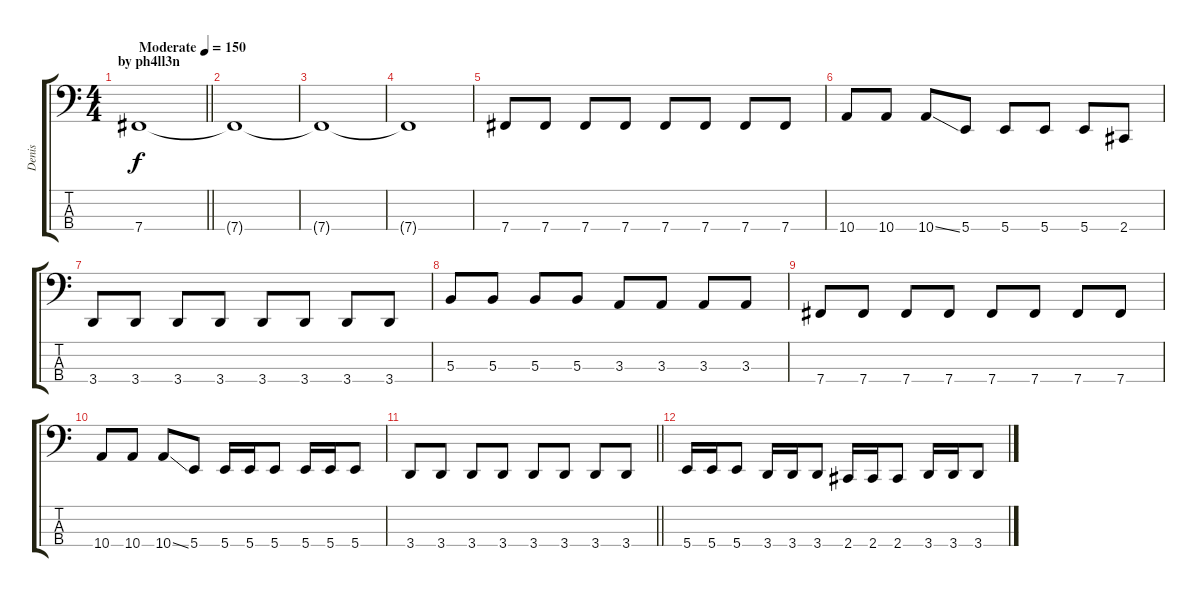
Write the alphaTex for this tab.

\track ("Denis" "Denis") {instrument electricbasspick}
\staff {score tabs}
\tuning (E2 B1 Gb1 B0) {hide}
\ts (4 4)
\section ("" "by ph4ll3n")
\tempo (150 "Moderate")
\clef f4
\barLineRight lightlight
\ks c
7.4.1{dy f instrument electricbasspick} |
7.4{t}.1 |
7.4{t}.1 |
7.4{t}.1 |
7.4.8 7.4.8 7.4.8 7.4.8 7.4.8 7.4.8 7.4.8 7.4.8 |
10.4.8 10.4.8 10.4{ss}.8 5.4.8 5.4.8 5.4.8 5.4.8 2.4.8 |
3.4.8 3.4.8 3.4.8 3.4.8 3.4.8 3.4.8 3.4.8 3.4.8 |
5.3.8 5.3.8 5.3.8 5.3.8 3.3.8 3.3.8 3.3.8 3.3.8 |
7.4.8 7.4.8 7.4.8 7.4.8 7.4.8 7.4.8 7.4.8 7.4.8 |
10.4.8 10.4.8 10.4{ss}.8 5.4.8 5.4.16 5.4.16 5.4.8 5.4.16 5.4.16 5.4.8 |
\barLineRight lightlight
3.4.8 3.4.8 3.4.8 3.4.8 3.4.8 3.4.8 3.4.8 3.4.8 |
5.4.16 5.4.16 5.4.8 3.4.16 3.4.16 3.4.8 2.4.16 2.4.16 2.4.8 3.4.16 3.4.16 3.4.8
